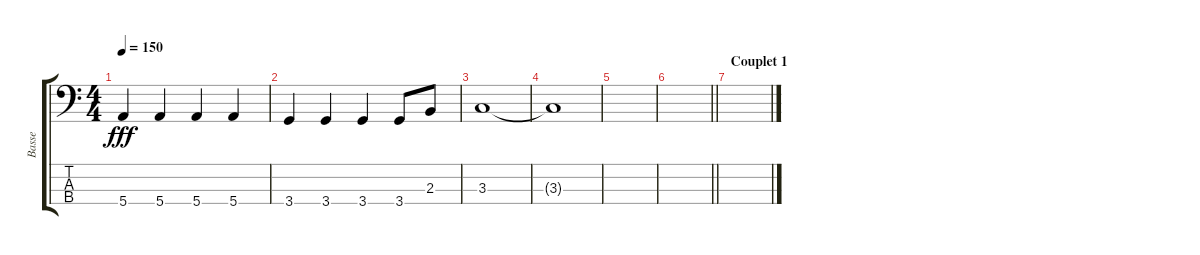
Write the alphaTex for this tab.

\track ("Basse" "Basse") {instrument electricbassfinger}
\staff {score tabs}
\tuning (G2 D2 A1 E1) {hide}
\ts (4 4)
\tempo 150
\clef f4
\ks c
5.4.4{dy fff} 5.4.4 5.4.4 5.4.4 |
3.4.4 3.4.4 3.4.4 3.4.8 2.3.8 |
3.3.1 |
3.3{t}.1 |
|
\barLineRight lightlight
|
\section ("" "Couplet 1")
